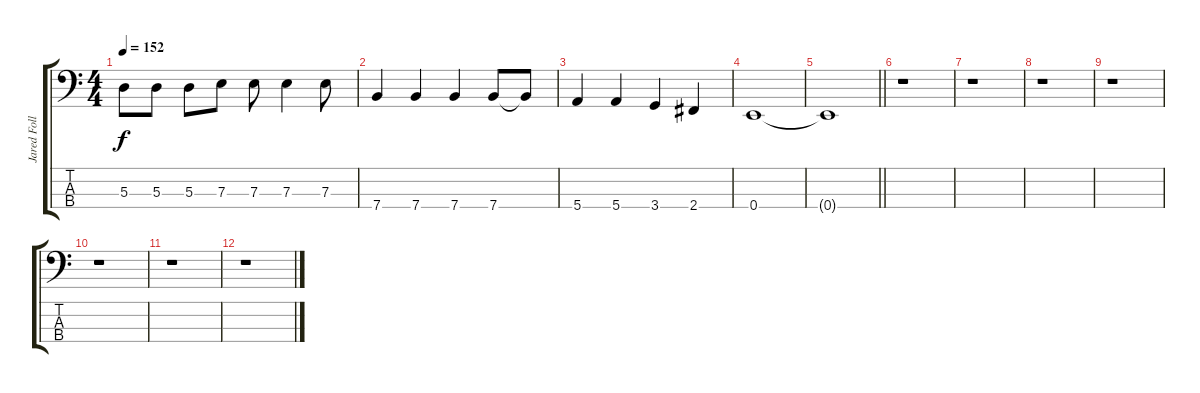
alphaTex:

\track ("Jared Followill" "Jared Foll") {instrument electricbassfinger}
\staff {score tabs}
\tuning (G2 D2 A1 E1) {hide}
\ts (4 4)
\tempo 152
\clef f4
\ks c
5.3.8{dy f} 5.3.8 5.3.8 7.3.8 7.3.8 7.3.4 7.3.8 |
7.4.4 7.4.4 7.4.4 7.4.8 7.4{t}.8 |
5.4.4 5.4.4 3.4.4 2.4.4 |
0.4.1 |
\barLineRight lightlight
0.4{t}.1 |
r.1 |
r.1 |
r.1 |
r.1 |
r.1 |
r.1 |
r.1
